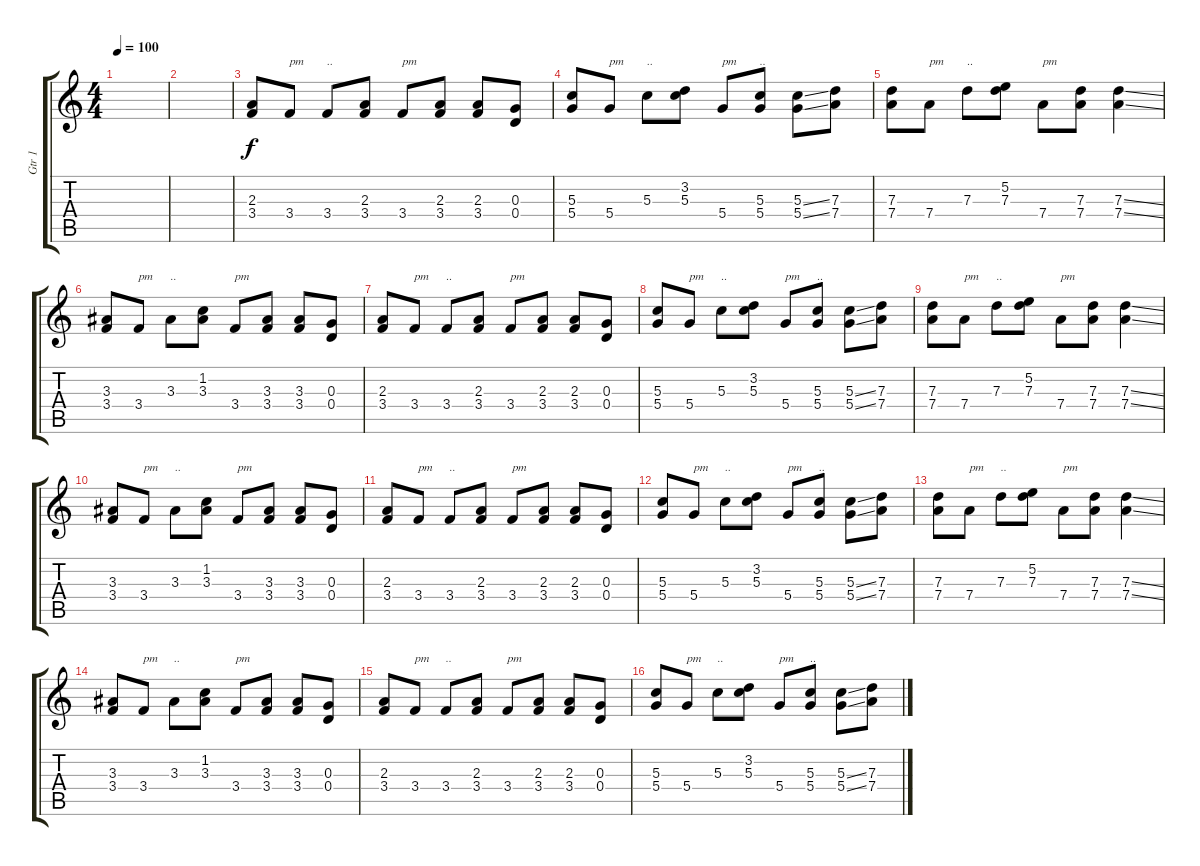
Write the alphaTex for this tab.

\track ("Gtr 1" "Gtr 1") {instrument distortionguitar}
\staff {score tabs}
\tuning (E4 B3 G3 D3 A2 E2) {hide}
\ts (4 4)
\tempo 100
\clef g2
\ks c
|
|
(2.3 3.4).8 3.4.8{txt "pm"} 3.4.8{txt ".."} (2.3 3.4).8 3.4.8{txt "pm"} (2.3 3.4).8 (2.3 3.4).8 (0.3 0.4).8 |
(5.3 5.4).8 5.4.8{txt "pm"} 5.3.8{txt ".."} (3.2 5.3).8 5.4.8{txt "pm"} (5.3 5.4).8{txt ".."} (5.3{ss} 5.4{ss}).8 (7.3 7.4).8 |
(7.3 7.4).8 7.4.8{txt "pm"} 7.3.8{txt ".."} (5.2 7.3).8 7.4.8{txt "pm"} (7.3 7.4).8 (7.3{ss} 7.4{ss}).4 |
(3.3 3.4).8 3.4.8{txt "pm"} 3.3.8{txt ".."} (1.2 3.3).8 3.4.8{txt "pm"} (3.3 3.4).8 (3.3 3.4).8 (0.3 0.4).8 |
(2.3 3.4).8 3.4.8{txt "pm"} 3.4.8{txt ".."} (2.3 3.4).8 3.4.8{txt "pm"} (2.3 3.4).8 (2.3 3.4).8 (0.3 0.4).8 |
(5.3 5.4).8 5.4.8{txt "pm"} 5.3.8{txt ".."} (3.2 5.3).8 5.4.8{txt "pm"} (5.3 5.4).8{txt ".."} (5.3{ss} 5.4{ss}).8 (7.3 7.4).8 |
(7.3 7.4).8 7.4.8{txt "pm"} 7.3.8{txt ".."} (5.2 7.3).8 7.4.8{txt "pm"} (7.3 7.4).8 (7.3{ss} 7.4{ss}).4 |
(3.3 3.4).8 3.4.8{txt "pm"} 3.3.8{txt ".."} (1.2 3.3).8 3.4.8{txt "pm"} (3.3 3.4).8 (3.3 3.4).8 (0.3 0.4).8 |
(2.3 3.4).8 3.4.8{txt "pm"} 3.4.8{txt ".."} (2.3 3.4).8 3.4.8{txt "pm"} (2.3 3.4).8 (2.3 3.4).8 (0.3 0.4).8 |
(5.3 5.4).8 5.4.8{txt "pm"} 5.3.8{txt ".."} (3.2 5.3).8 5.4.8{txt "pm"} (5.3 5.4).8{txt ".."} (5.3{ss} 5.4{ss}).8 (7.3 7.4).8 |
(7.3 7.4).8 7.4.8{txt "pm"} 7.3.8{txt ".."} (5.2 7.3).8 7.4.8{txt "pm"} (7.3 7.4).8 (7.3{ss} 7.4{ss}).4 |
(3.3 3.4).8 3.4.8{txt "pm"} 3.3.8{txt ".."} (1.2 3.3).8 3.4.8{txt "pm"} (3.3 3.4).8 (3.3 3.4).8 (0.3 0.4).8 |
(2.3 3.4).8 3.4.8{txt "pm"} 3.4.8{txt ".."} (2.3 3.4).8 3.4.8{txt "pm"} (2.3 3.4).8 (2.3 3.4).8 (0.3 0.4).8 |
(5.3 5.4).8 5.4.8{txt "pm"} 5.3.8{txt ".."} (3.2 5.3).8 5.4.8{txt "pm"} (5.3 5.4).8{txt ".."} (5.3{ss} 5.4{ss}).8 (7.3 7.4).8
